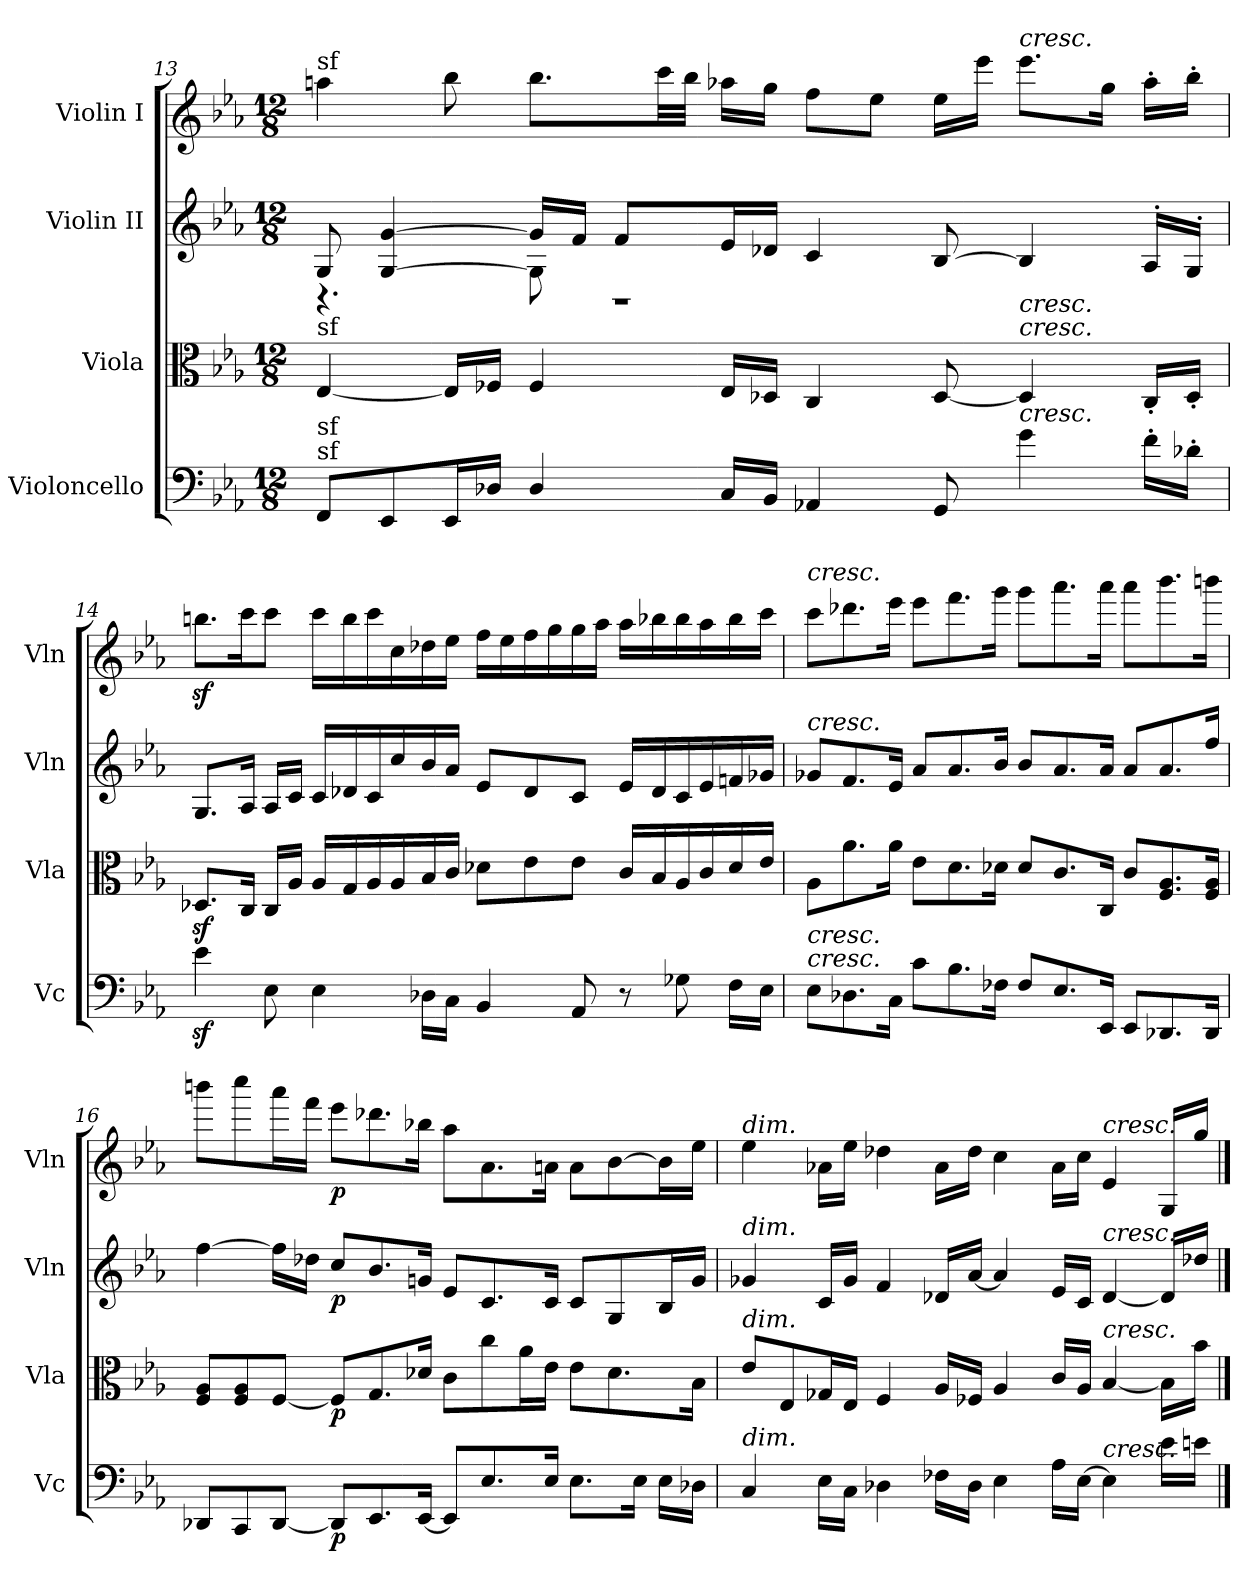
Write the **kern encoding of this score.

**kern	**dynam	**kern	**dynam	**kern	**dynam	**kern	**dynam
*part4	*part4	*part3	*part3	*part2	*part2	*part1	*part1
*staff4	*staff4	*staff3	*staff3	*staff2	*staff2	*staff1	*staff1
*I"Violoncello	*	*I"Viola	*	*I"Violin II	*	*I"Violin I	*
*I'Vc	*	*I'Vla	*	*I'Vln	*	*I'Vln	*
!!LO:LB:g=z
*clefF4	*	*clefC3	*	*clefG2	*	*clefG2	*
*k[b-e-a-]	*	*k[b-e-a-]	*	*k[b-e-a-]	*	*k[b-e-a-]	*
*M12/8	*	*M12/8	*	*M12/8	*	*M12/8	*
=13	=13	=13	=13	=13	=13	=13	=13
*	*	*	*	*^	*	*	*
!	!	!	!	!	!	!	!LO:TX:a:t=sf	!
!	!	!LO:TX:a:t=sf	!	!	!	!	!	!
!LO:TX:a:t=sf	!	!	!	!	!	!	!	!
!LO:TX:a:t=sf	!	!	!	!	!	!	!	!
8FF/L	.	[4E-/	.	8G/	4.r	.	4aan\	.
8EE-/	.	.	.	[4G/ [4g/	.	.	.	.
16EE-/L	.	16E-/LL]	.	.	.	.	8bb-\	.
16D-X/JJ	.	16F-X/JJ	.	.	.	.	.	.
4D-/	.	4F-/	.	16g/LL]	8G\]	.	8.bb-\L	.
.	.	.	.	16f/JJ	.	.	.	.
.	.	.	.	8f/L	1r	.	.	.
.	.	.	.	.	.	.	32ccc\LL	.
.	.	.	.	.	.	.	32bb-\JJJ	.
16C/LL	.	16E-/LL	.	16e-/L	.	.	16aa-X\LL	.
16BB-/JJ	.	16D-X/JJ	.	16d-X/JJ	.	.	16gg\JJ	.
4AA-X/	.	4C/	.	4c/	.	.	8ff\L	.
.	.	.	.	.	.	.	8ee-\J	.
8GG/	.	[8D-/	.	[8B-/	.	.	16ee-\LL	.
.	.	.	.	.	.	.	16eee-\JJ	.
!	!	!	!	!	!	!	!LO:TX:a:i:t=cresc.	!
!	!	!LO:TX:a:i:t=cresc.	!	!	!	!	!	!
!	!	!LO:TX:a:i:t=cresc.	!	!	!	!	!	!
!LO:TX:a:i:t=cresc.	!	!	!	!	!	!	!	!
4g\	.	4D-/]	.	4B-/]	.	.	8.eee-\L	.
.	.	.	.	.	.	.	16gg\Jk	.
16f'\LL	.	16C'/LL	.	16A-'/LL	.	.	16aa-'\LL	.
16d-X'\JJ	.	16D-'/JJ	.	16G'/JJ	.	.	16bb-'\JJ	.
*	*	*	*	*v	*v	*	*	*
!!LO:PB:g=z
=14	=14	=14	=14	=14	=14	=14	=14
4e-z<\	.	8.D-Xz</L	.	8.G/L	.	8.bbnz<\L	.
.	.	16C/Jk	.	16A-/Jk	.	16ccc\K	.
8E-\	.	16C/LL	.	16A-/LL	.	8ccc\J	.
.	.	16A-/JJ	.	16c/JJ	.	.	.
4E-\	.	16A-/LL	.	16c/LL	.	16ccc\LL	.
.	.	16G/	.	16d-X/	.	16bb\	.
.	.	16A-/	.	16c/	.	16ccc\	.
.	.	16A-/	.	16cc/	.	16cc\	.
16D-X\LL	.	16B-/	.	16b-/	.	16dd-X\	.
16C\JJ	.	16c/JJ	.	16a-/JJ	.	16ee-\JJ	.
4BB-/	.	8d-X\L	.	8e-/L	.	16ff\LL	.
.	.	.	.	.	.	16ee-\	.
.	.	8e-\	.	8d-/	.	16ff\	.
.	.	.	.	.	.	16gg\	.
8AA-/	.	8e-\J	.	8c/J	.	16gg\	.
.	.	.	.	.	.	16aa-\JJ	.
8r	.	16c/LL	.	16e-/LL	.	16aa-\LL	.
.	.	16B-/	.	16d-/	.	16bb-X\	.
8G-X\	.	16A-/	.	16c/	.	16bb-\	.
.	.	16c/	.	16e-/	.	16aa-\	.
16F\LL	.	16d-/	.	16fn/	.	16bb-\	.
16E-\JJ	.	16e-/JJ	.	16g-X/JJ	.	16ccc\JJ	.
!!LO:LB:g=z
=15	=15	=15	=15	=15	=15	=15	=15
!	!	!	!	!	!	!LO:TX:a:i:t=cresc.	!
!	!	!	!	!LO:TX:a:i:t=cresc.	!	!	!
!LO:TX:a:i:t=cresc.	!	!	!	!	!	!	!
!LO:TX:a:i:t=cresc.	!	!	!	!	!	!	!
8E-\L	.	8A-\L	.	8g-X/L	.	8ccc\L	.
8.D-X\	.	8.a-\	.	8.f/	.	8.ddd-X\	.
16C\Jk	.	16a-\Jk	.	16e-/Jk	.	16eee-\Jk	.
8c\L	.	8e-\L	.	8a-/L	.	8eee-\L	.
8.B-\	.	8.d\	.	8.a-/	.	8.fff\	.
16F-X\Jk	.	16d-X\Jk	.	16b-/Jk	.	16ggg\Jk	.
8F-/L	.	8d-/L	.	8b-/L	.	8ggg\L	.
8.E-/	.	8.c/	.	8.a-/	.	8.aaa-\	.
16EE-/Jk	.	16C/Jk	.	16a-/Jk	.	16aaa-\Jk	.
8EE-/L	.	8c/L	.	8a-/L	.	8aaa-\L	.
8.DD-X/	.	8.F/ 8.A-/	.	8.a-/	.	8.bbb-\	.
16DD-/Jk	.	16F/ 16A-/Jk	.	16ff/Jk	.	16bbbn\Jk	.
!!LO:PB:g=z
=16	=16	=16	=16	=16	=16	=16	=16
8DD-X/L	.	8F/ 8A-/L	.	[4ff\	.	8bbbn\L	.
8CC/	.	8F/ 8A-/	.	.	.	8cccc\	.
[8DD-/J	.	[8F/J	.	16ff\LL]	.	16aaa-\L	.
.	.	.	.	16dd-X\JJ	.	16fff\JJ	.
!	!LO:DY:b	!	!LO:DY:b	!	!LO:DY:b	!	!LO:DY:b
8DD-/L]	p	8F/L]	p	8cc/L	p	8eee-\L	p
8.EE-/	.	8.G/	.	8.b-/	.	8.ddd-X\	.
[16EE-/Jk	.	16d-X/Jk	.	16gn/Jk	.	16bb-X\Jk	.
8EE-/L]	.	8c\L	.	8e-/L	.	8aa-\L	.
8.E-/	.	8cc\	.	8.c/	.	8.a-\	.
.	.	16a-\L	.	.	.	.	.
16E-/Jk	.	16e-\JJ	.	16c/Jk	.	16an\Jk	.
8.E-\L	.	8e-\L	.	8c/L	.	8a\L	.
.	.	8.d-\	.	8G/	.	[8b-\	.
16E-\Jk	.	.	.	.	.	.	.
16E-\LL	.	.	.	16B-/L	.	16b-\L]	.
16D-X\JJ	.	16B-\Jk	.	16g/JJ	.	16ee-\JJ	.
!!LO:LB:g=z
=17	=17	=17	=17	=17	=17	=17	=17
!	!	!	!	!	!	!LO:TX:a:i:t=dim.	!
!	!	!	!	!LO:TX:a:i:t=dim.	!	!	!
!	!	!LO:TX:a:i:t=dim.	!	!	!	!	!
!LO:TX:a:i:t=dim.	!	!	!	!	!	!	!
4C/	.	8e-/L	.	4g-X/	.	4ee-\	.
.	.	8E-/	.	.	.	.	.
16E-\LL	.	16G-X/L	.	16c/LL	.	16a-X\LL	.
16C\JJ	.	16E-/JJ	.	16g-/JJ	.	16ee-\JJ	.
4D-X\	.	4F/	.	4f/	.	4dd-X\	.
16F-X\LL	.	16A-/LL	.	16d-X/LL	.	16a-\LL	.
16D-\JJ	.	16F-X/JJ	.	[16a-/JJ	.	16dd-\JJ	.
4E-\	.	4A-/	.	4a-/]	.	4cc\	.
16A-\LL	.	16c/LL	.	16e-/LL	.	16a-\LL	.
[16E-\JJ	.	16A-/JJ	.	16c/JJ	.	16cc\JJ	.
!	!	!	!	!	!	!LO:TX:a:i:t=cresc.	!
!	!	!	!	!LO:TX:a:i:t=cresc.	!	!	!
!	!	!LO:TX:a:i:t=cresc.	!	!	!	!	!
!LO:TX:a:i:t=cresc.	!	!	!	!	!	!	!
4E-\]	.	[4B-/	.	[4d-/	.	4e-/	.
16e-\LL	.	16B-\LL]	.	16d-/LL]	.	16G/LL	.
16en\JJ	.	16b-\JJ	.	16dd-X/JJ	.	16gg/JJ	.
==	==	==	==	==	==	==	==
*-	*-	*-	*-	*-	*-	*-	*-
